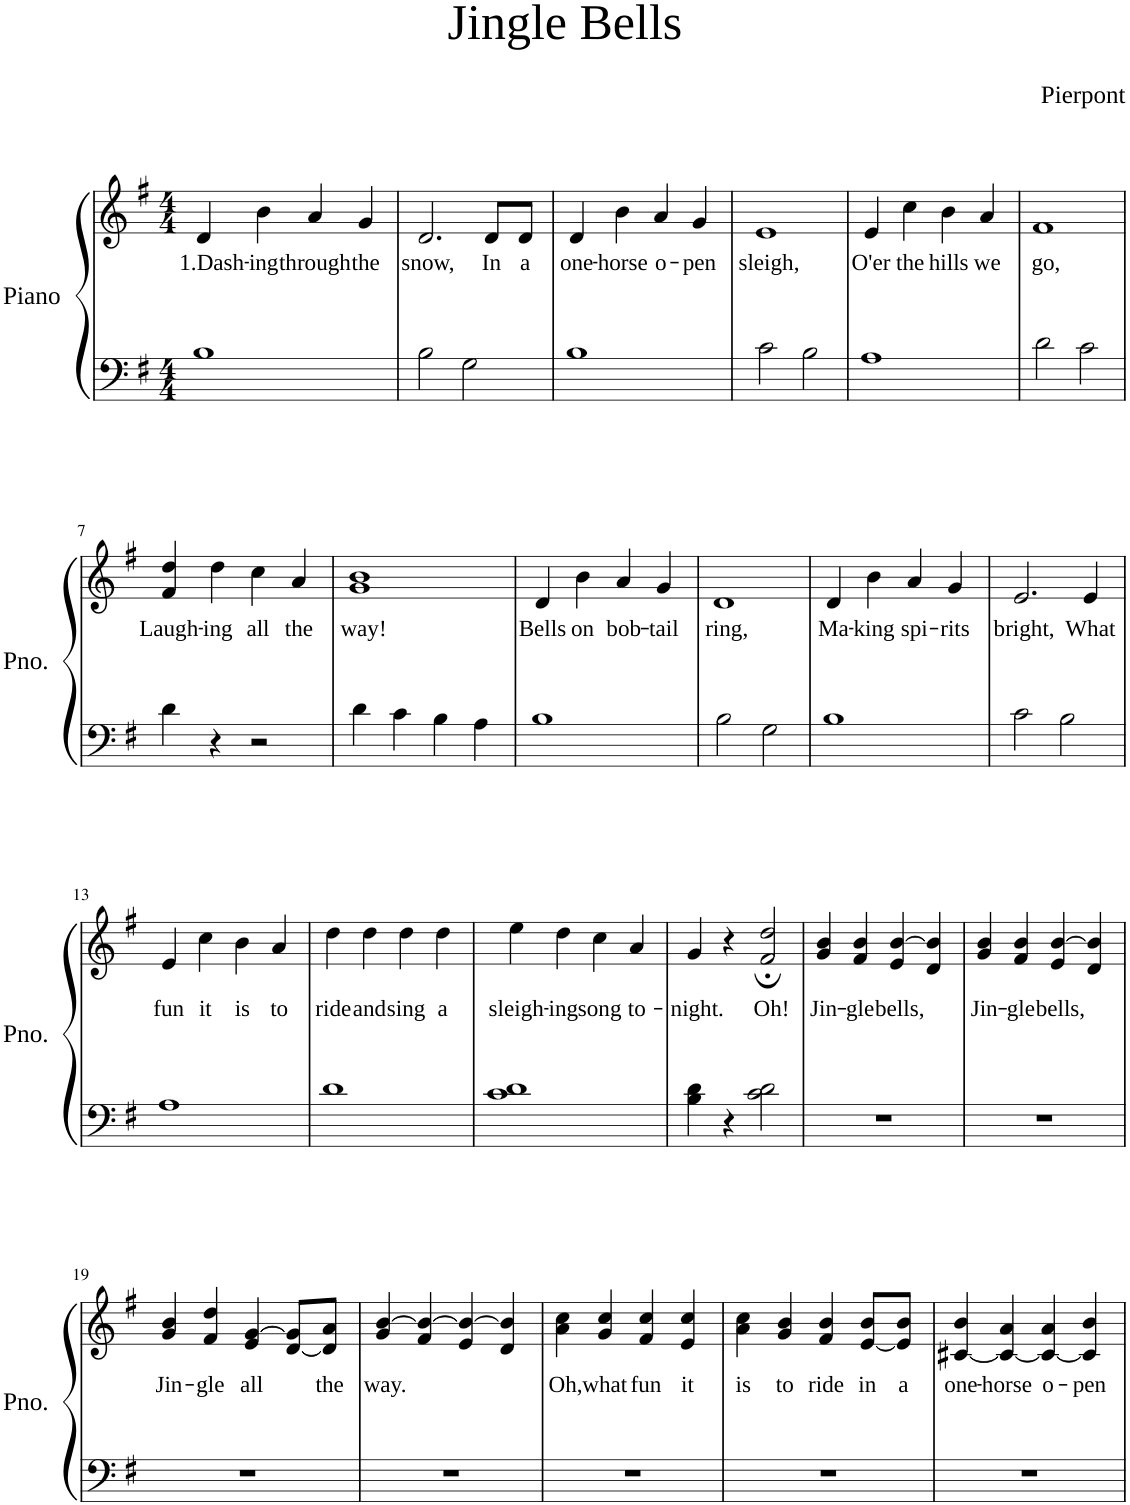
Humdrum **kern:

**kern	**kern	**text
*part1	*part1	*part1
*staff2	*staff1	*staff1
*I"Piano	*	*
*I'Pno.	*	*
*clefF4	*clefG2	*
*k[f#]	*k[f#]	*
*M4/4	*M4/4	*
=1	=1	=1
!	!	!LO:LY:b
1B	4d/	1.Dash-
!	!	!LO:LY:b
.	4b\	-ing
!	!	!LO:LY:b
.	4a/	through
!	!	!LO:LY:b
.	4g/	the
=2	=2	=2
!	!	!LO:LY:b
2B\	2.d/	snow,
2G\	.	.
!	!	!LO:LY:b
.	8d/L	In
!	!	!LO:LY:b
.	8d/J	a
=3	=3	=3
!	!	!LO:LY:b
1B	4d/	one-
!	!	!LO:LY:b
.	4b\	-horse
!	!	!LO:LY:b
.	4a/	o-
!	!	!LO:LY:b
.	4g/	-pen
=4	=4	=4
!	!	!LO:LY:b
2c\	1e	sleigh,
2B\	.	.
=5	=5	=5
!	!	!LO:LY:b
1A	4e/	O'er
!	!	!LO:LY:b
.	4cc\	the
!	!	!LO:LY:b
.	4b\	hills
!	!	!LO:LY:b
.	4a/	we
=6	=6	=6
!	!	!LO:LY:b
2d\	1f#	go,
2c\	.	.
!!LO:LB:g=z
=7	=7	=7
!	!	!LO:LY:b
4d\	4f#/ 4dd/	Laugh-
!	!	!LO:LY:b
4r	4dd\	-ing
!	!	!LO:LY:b
2r	4cc\	all
!	!	!LO:LY:b
.	4a/	the
=8	=8	=8
!	!	!LO:LY:b
4d\	1g 1b	way!
4c\	.	.
4B\	.	.
4A\	.	.
=9	=9	=9
!	!	!LO:LY:b
1B	4d/	Bells
!	!	!LO:LY:b
.	4b\	on
!	!	!LO:LY:b
.	4a/	bob-
!	!	!LO:LY:b
.	4g/	-tail
=10	=10	=10
!	!	!LO:LY:b
2B\	1d	ring,
2G\	.	.
=11	=11	=11
!	!	!LO:LY:b
1B	4d/	Ma-
!	!	!LO:LY:b
.	4b\	-king
!	!	!LO:LY:b
.	4a/	spi-
!	!	!LO:LY:b
.	4g/	-rits
=12	=12	=12
!	!	!LO:LY:b
2c\	2.e/	bright,
2B\	.	.
!	!	!LO:LY:b
.	4e/	What
!!LO:LB:g=z
=13	=13	=13
!	!	!LO:LY:b
1A	4e/	fun
!	!	!LO:LY:b
.	4cc\	it
!	!	!LO:LY:b
.	4b\	is
!	!	!LO:LY:b
.	4a/	to
=14	=14	=14
!	!	!LO:LY:b
1d	4dd\	ride
!	!	!LO:LY:b
.	4dd\	and
!	!	!LO:LY:b
.	4dd\	sing
!	!	!LO:LY:b
.	4dd\	a
=15	=15	=15
!	!	!LO:LY:b
1c 1d	4ee\	sleigh-
!	!	!LO:LY:b
.	4dd\	-ing
!	!	!LO:LY:b
.	4cc\	song
!	!	!LO:LY:b
.	4a/	to-
=16	=16	=16
!	!	!LO:LY:b
4B\ 4d\	4g/	-night.
4r	4r	.
!	!	!LO:LY:b
2c\ 2d\	2f#/; 2dd/;	Oh!
=17	=17	=17
!	!	!LO:LY:b
1r	4g/ 4b/	Jin-
!	!	!LO:LY:b
.	4f#/ 4b/	-gle
!	!	!LO:LY:b
.	4e/ [4b/	bells,
.	4d/ 4b/]	.
=18	=18	=18
!	!	!LO:LY:b
1r	4g/ 4b/	Jin-
!	!	!LO:LY:b
.	4f#/ 4b/	-gle
!	!	!LO:LY:b
.	4e/ [4b/	bells,
.	4d/ 4b/]	.
!!LO:LB:g=z
=19	=19	=19
!	!	!LO:LY:b
1r	4g/ 4b/	Jin-
!	!	!LO:LY:b
.	4f#/ 4dd/	-gle
!	!	!LO:LY:b
.	4e/ [4g/	all
.	[8d/ 8g/]L	.
!	!	!LO:LY:b
.	8d/] 8a/J	the
=20	=20	=20
!	!	!LO:LY:b
1r	4g/ [4b/	way.
.	4f#/ 4b/_	.
.	4e/ 4b/_	.
.	4d/ 4b/]	.
=21	=21	=21
!	!	!LO:LY:b
1r	4a\ 4cc\	Oh,
!	!	!LO:LY:b
.	4g/ 4cc/	what
!	!	!LO:LY:b
.	4f#/ 4cc/	fun
!	!	!LO:LY:b
.	4e/ 4cc/	it
=22	=22	=22
!	!	!LO:LY:b
1r	4a\ 4cc\	is
!	!	!LO:LY:b
.	4g/ 4b/	to
!	!	!LO:LY:b
.	4f#/ 4b/	ride
!	!	!LO:LY:b
.	[8e/ 8b/L	in
!	!	!LO:LY:b
.	8e/] 8b/J	a
=23	=23	=23
!	!	!LO:LY:b
1r	[4c#X/ 4b/	one-
!	!	!LO:LY:b
.	4c#/_ 4a/	-horse
!	!	!LO:LY:b
.	4c#/_ 4a/	o-
!	!	!LO:LY:b
.	4c#/] 4b/	-pen
=	=	=
*-	*-	*-
